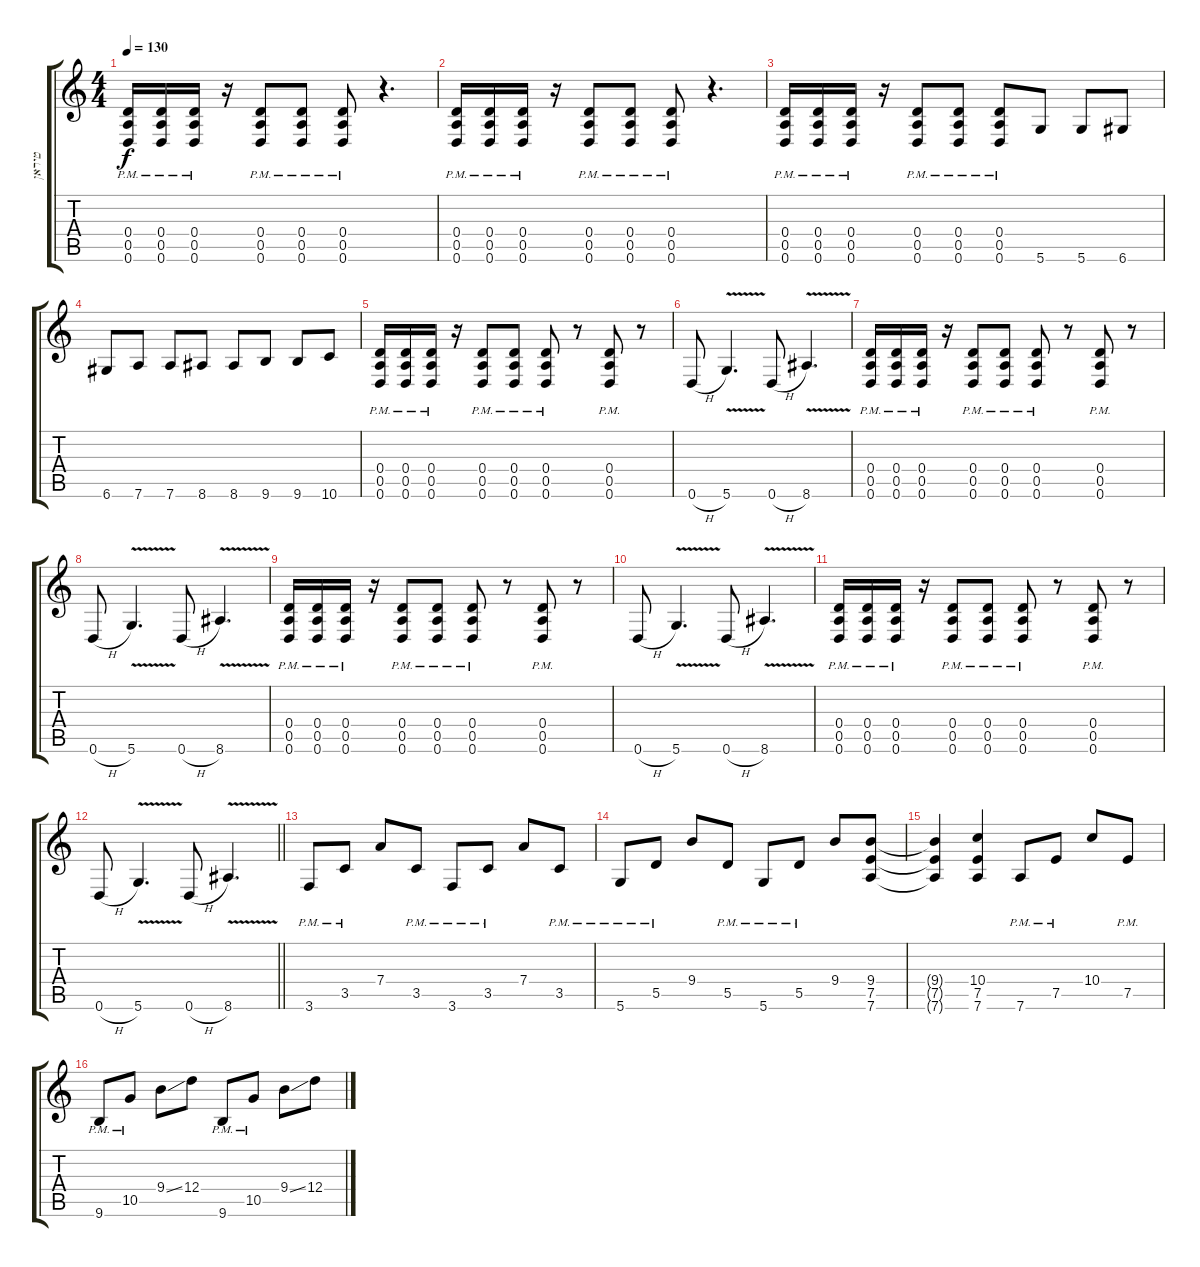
\track ("טיראן" "טיראן") {instrument distortionguitar}
\staff {score tabs}
\tuning (E4 B3 G3 D3 A2 D2) {hide}
\ts (4 4)
\tempo 130
\clef g2
\ks c
(0.4{pm} 0.5 0.6).16{dy f} (0.4{pm} 0.5 0.6).16 (0.4{pm} 0.5 0.6).16 r.16 (0.4{pm} 0.5 0.6).8 (0.4{pm} 0.5 0.6).8 (0.4{pm} 0.5 0.6).8 r.4{d} |
(0.4{pm} 0.5 0.6).16 (0.4{pm} 0.5 0.6).16 (0.4{pm} 0.5 0.6).16 r.16 (0.4{pm} 0.5 0.6).8 (0.4{pm} 0.5 0.6).8 (0.4{pm} 0.5 0.6).8 r.4{d} |
(0.4{pm} 0.5 0.6).16 (0.4{pm} 0.5 0.6).16 (0.4{pm} 0.5 0.6).16 r.16 (0.4{pm} 0.5 0.6).8 (0.4{pm} 0.5 0.6).8 (0.4{pm} 0.5 0.6).8 5.6.8 5.6.8 6.6.8 |
6.6.8 7.6.8 7.6.8 8.6.8 8.6.8 9.6.8 9.6.8 10.6.8 |
(0.4{pm} 0.5 0.6).16 (0.4{pm} 0.5 0.6).16 (0.4{pm} 0.5 0.6).16 r.16 (0.4{pm} 0.5 0.6).8 (0.4{pm} 0.5 0.6).8 (0.4{pm} 0.5 0.6).8 r.8 (0.4{pm} 0.5 0.6).8 r.8 |
0.6{h}.8 5.6{v}.4{d} 0.6{h}.8 8.6{v}.4{d} |
(0.4{pm} 0.5 0.6).16 (0.4{pm} 0.5 0.6).16 (0.4{pm} 0.5 0.6).16 r.16 (0.4{pm} 0.5 0.6).8 (0.4{pm} 0.5 0.6).8 (0.4{pm} 0.5 0.6).8 r.8 (0.4{pm} 0.5 0.6).8 r.8 |
0.6{h}.8 5.6{v}.4{d} 0.6{h}.8 8.6{v}.4{d} |
(0.4{pm} 0.5 0.6).16 (0.4{pm} 0.5 0.6).16 (0.4{pm} 0.5 0.6).16 r.16 (0.4{pm} 0.5 0.6).8 (0.4{pm} 0.5 0.6).8 (0.4{pm} 0.5 0.6).8 r.8 (0.4{pm} 0.5 0.6).8 r.8 |
0.6{h}.8 5.6{v}.4{d} 0.6{h}.8 8.6{v}.4{d} |
(0.4{pm} 0.5 0.6).16 (0.4{pm} 0.5 0.6).16 (0.4{pm} 0.5 0.6).16 r.16 (0.4{pm} 0.5 0.6).8 (0.4{pm} 0.5 0.6).8 (0.4{pm} 0.5 0.6).8 r.8 (0.4{pm} 0.5 0.6).8 r.8 |
\barLineRight lightlight
0.6{h}.8 5.6{v}.4{d} 0.6{h}.8 8.6{v}.4{d} |
3.6{pm}.8{balance 0} 3.5{pm}.8 7.4.8 3.5{pm}.8 3.6{pm}.8 3.5{pm}.8 7.4.8 3.5{pm}.8 |
5.6{pm}.8 5.5{pm}.8 9.4.8 5.5{pm}.8 5.6{pm}.8 5.5{pm}.8 9.4.8 (9.4 7.5 7.6).8 |
(9.4{t} 7.5{t} 7.6{t}).4 (10.4 7.5 7.6).4 7.6{pm}.8 7.5{pm}.8 10.4.8 7.5{pm}.8 |
9.6{pm}.8 10.5{pm}.8 9.4{ss}.8 12.4.8 9.6{pm}.8 10.5{pm}.8 9.4{ss}.8 12.4.8
